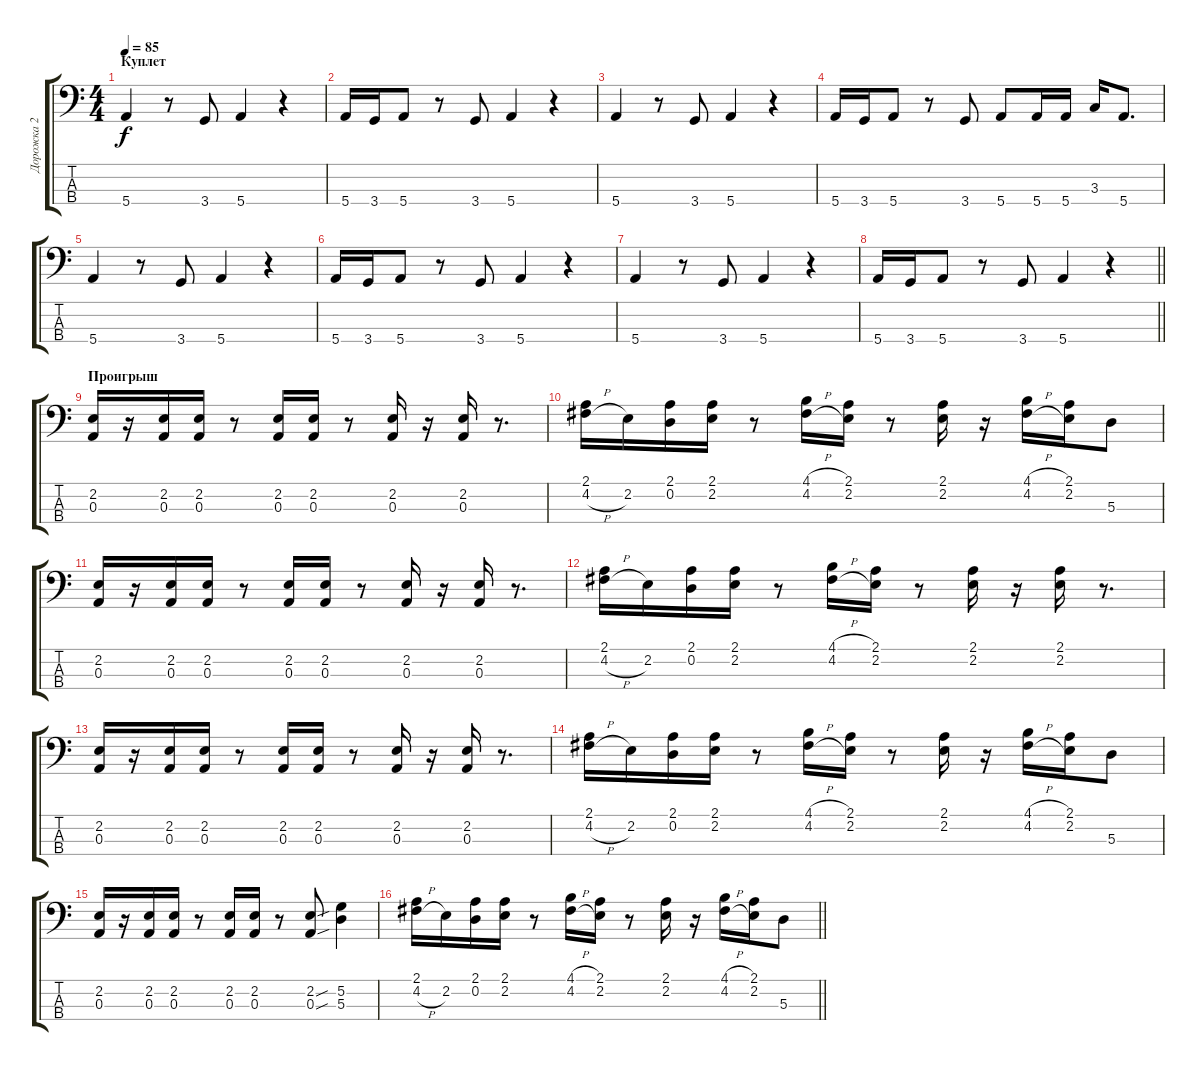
\track ("Дорожка 2" "Дорожка 2") {instrument electricbasspick}
\staff {score tabs}
\tuning (G2 D2 A1 E1) {hide}
\ts (4 4)
\section ("" "Куплет")
\tempo 85
\clef f4
\ks c
5.4.4{dy f} r.8 3.4.8 5.4.4 r.4 |
5.4.16 3.4.16 5.4.8 r.8 3.4.8 5.4.4 r.4 |
5.4.4 r.8 3.4.8 5.4.4 r.4 |
5.4.16 3.4.16 5.4.8 r.8 3.4.8 5.4.8 5.4.16 5.4.16 3.3.16 5.4.8{d} |
5.4.4 r.8 3.4.8 5.4.4 r.4 |
5.4.16 3.4.16 5.4.8 r.8 3.4.8 5.4.4 r.4 |
5.4.4 r.8 3.4.8 5.4.4 r.4 |
\barLineRight lightlight
5.4.16 3.4.16 5.4.8 r.8 3.4.8 5.4.4 r.4 |
\section ("" "Проигрыш")
(2.2 0.3).16 r.16 (2.2 0.3).16 (2.2 0.3).16 r.8 (2.2 0.3).16 (2.2 0.3).16 r.8 (2.2 0.3).16 r.16 (2.2 0.3).16 r.8{d} |
(2.1 4.2{h}).16 2.2.16 (2.1 0.2).16 (2.1 2.2).16 r.8 (4.1{h} 4.2{h}).16 (2.1 2.2).16 r.8 (2.1 2.2).16 r.16 (4.1{h} 4.2{h}).16 (2.1 2.2).16 5.3.8 |
(2.2 0.3).16 r.16 (2.2 0.3).16 (2.2 0.3).16 r.8 (2.2 0.3).16 (2.2 0.3).16 r.8 (2.2 0.3).16 r.16 (2.2 0.3).16 r.8{d} |
(2.1 4.2{h}).16 2.2.16 (2.1 0.2).16 (2.1 2.2).16 r.8 (4.1{h} 4.2{h}).16 (2.1 2.2).16 r.8 (2.1 2.2).16 r.16 (2.1 2.2).16 r.8{d} |
(2.2 0.3).16 r.16 (2.2 0.3).16 (2.2 0.3).16 r.8 (2.2 0.3).16 (2.2 0.3).16 r.8 (2.2 0.3).16 r.16 (2.2 0.3).16 r.8{d} |
(2.1 4.2{h}).16 2.2.16 (2.1 0.2).16 (2.1 2.2).16 r.8 (4.1{h} 4.2{h}).16 (2.1 2.2).16 r.8 (2.1 2.2).16 r.16 (4.1{h} 4.2{h}).16 (2.1 2.2).16 5.3.8 |
(2.2 0.3).16 r.16 (2.2 0.3).16 (2.2 0.3).16 r.8 (2.2 0.3).16 (2.2 0.3).16 r.8 (2.2{sou} 0.3{sou}).8 (5.2 5.3).4 |
\barLineRight lightlight
(2.1 4.2{h}).16 2.2.16 (2.1 0.2).16 (2.1 2.2).16 r.8 (4.1{h} 4.2{h}).16 (2.1 2.2).16 r.8 (2.1 2.2).16 r.16 (4.1{h} 4.2{h}).16 (2.1 2.2).16 5.3.8
